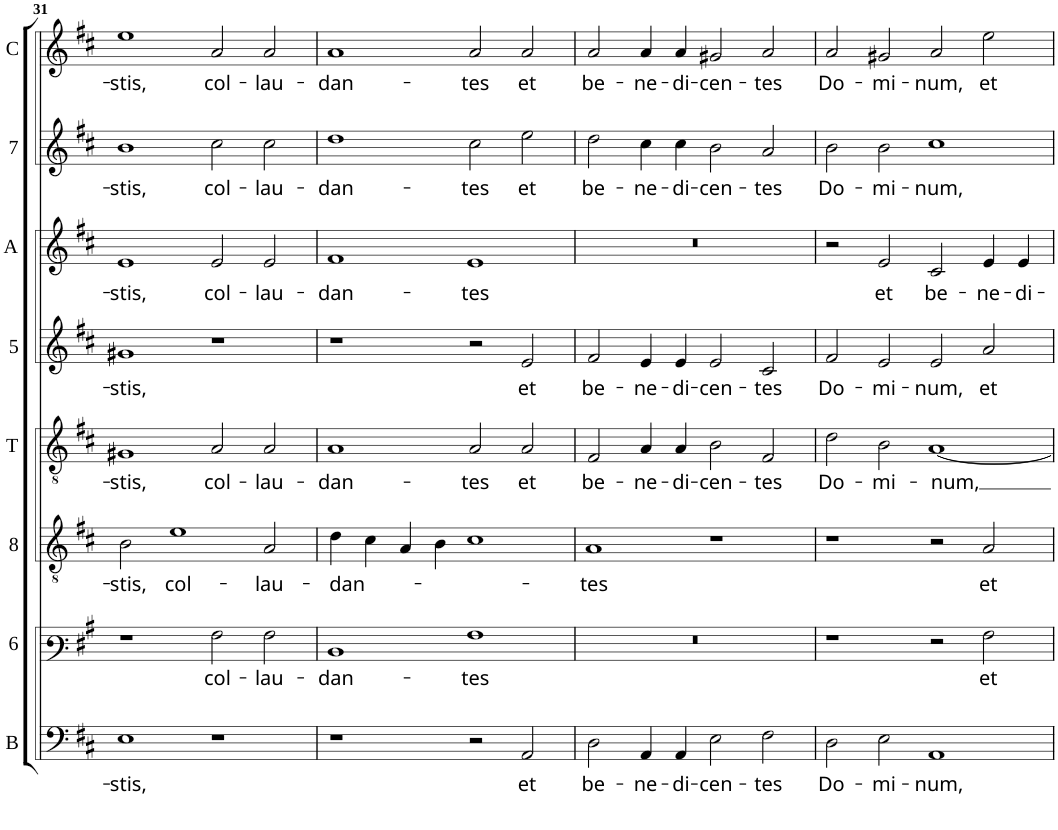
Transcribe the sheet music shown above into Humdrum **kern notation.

**kern	**text	**kern	**text	**kern	**text	**kern	**text	**kern	**text	**kern	**text	**kern	**text	**kern	**text
*part8	*part8	*part7	*part7	*part6	*part6	*part5	*part5	*part4	*part4	*part3	*part3	*part2	*part2	*part1	*part1
*staff8	*staff8	*staff7	*staff7	*staff6	*staff6	*staff5	*staff5	*staff4	*staff4	*staff3	*staff3	*staff2	*staff2	*staff1	*staff1
*I"Basis	*	*I"Sexta	*	*I"Octava	*	*I"Tenor	*	*I"Quinta	*	*I"Altus	*	*I"Septima	*	*I"Cantus	*
*I'B	*	*	*	*	*	*I'T	*	*	*	*I'A	*	*	*	*I'C	*
!!LO:PB:g=z
*clefF4	*	*clefF3	*	*clefGv2	*	*clefGv2	*	*clefG2	*	*clefG2	*	*clefG2	*	*clefG2	*
*k[f#c#]	*	*k[f#c#]	*	*k[f#c#]	*	*k[f#c#]	*	*k[f#c#]	*	*k[f#c#]	*	*k[f#c#]	*	*k[f#c#]	*
*D:	*	*D:	*	*D:	*	*D:	*	*D:	*	*D:	*	*D:	*	*D:	*
*M4/2	*	*M4/2	*	*M4/2	*	*M4/2	*	*M4/2	*	*M4/2	*	*M4/2	*	*M4/2	*
=31	=31	=31	=31	=31	=31	=31	=31	=31	=31	=31	=31	=31	=31	=31	=31
!	!LO:LY:b	!	!	!	!LO:LY:b	!	!LO:LY:b	!	!LO:LY:b	!	!LO:LY:b	!	!LO:LY:b	!	!LO:LY:b
1E	-stis,	1r	.	2B\	-stis,	1G#X	-stis,	1g#X	-stis,	1e	-stis,	1b	-stis,	1ee	-stis,
!	!	!	!	!	!LO:LY:b	!	!	!	!	!	!	!	!	!	!
.	.	.	.	1e	col-	.	.	.	.	.	.	.	.	.	.
!	!	!	!LO:LY:b	!	!	!	!LO:LY:b	!	!	!	!LO:LY:b	!	!LO:LY:b	!	!LO:LY:b
1r	.	2A\	col-	.	.	2A/	col-	1r	.	2e/	col-	2cc#\	col-	2a/	col-
!	!	!	!LO:LY:b	!	!LO:LY:b	!	!LO:LY:b	!	!	!	!LO:LY:b	!	!LO:LY:b	!	!LO:LY:b
.	.	2A\	-lau-	2A/	-lau-	2A/	-lau-	.	.	2e/	-lau-	2cc#\	-lau-	2a/	-lau-
=32	=32	=32	=32	=32	=32	=32	=32	=32	=32	=32	=32	=32	=32	=32	=32
!	!	!	!LO:LY:b	!	!LO:LY:b	!	!LO:LY:b	!	!	!	!LO:LY:b	!	!LO:LY:b	!	!LO:LY:b
1r	.	1D	-dan-	4d\	-dan-	1A	-dan-	1r	.	1f#	-dan-	1dd	-dan-	1a	-dan-
.	.	.	.	4c#\	.	.	.	.	.	.	.	.	.	.	.
.	.	.	.	4A/	.	.	.	.	.	.	.	.	.	.	.
.	.	.	.	4B\	.	.	.	.	.	.	.	.	.	.	.
!	!	!	!LO:LY:b	!	!	!	!LO:LY:b	!	!	!	!LO:LY:b	!	!LO:LY:b	!	!LO:LY:b
2r	.	1A	-tes	1c#	.	2A/	-tes	2r	.	1e	-tes	2cc#\	-tes	2a/	-tes
!	!LO:LY:b	!	!	!	!	!	!LO:LY:b	!	!LO:LY:b	!	!	!	!LO:LY:b	!	!LO:LY:b
2AA/	et	.	.	.	.	2A/	et	2e/	et	.	.	2ee\	et	2a/	et
=33	=33	=33	=33	=33	=33	=33	=33	=33	=33	=33	=33	=33	=33	=33	=33
!	!LO:LY:b	!	!	!	!LO:LY:b	!	!LO:LY:b	!	!LO:LY:b	!	!	!	!LO:LY:b	!	!LO:LY:b
2D\	be-	0r	.	1A	-tes	2F#/	be-	2f#/	be-	0r	.	2dd\	be-	2a/	be-
!	!LO:LY:b	!	!	!	!	!	!LO:LY:b	!	!LO:LY:b	!	!	!	!LO:LY:b	!	!LO:LY:b
4AA/	-ne-	.	.	.	.	4A/	-ne-	4e/	-ne-	.	.	4cc#\	-ne-	4a/	-ne-
!	!LO:LY:b	!	!	!	!	!	!LO:LY:b	!	!LO:LY:b	!	!	!	!LO:LY:b	!	!LO:LY:b
4AA/	-di-	.	.	.	.	4A/	-di-	4e/	-di-	.	.	4cc#\	-di-	4a/	-di-
!	!LO:LY:b	!	!	!	!	!	!LO:LY:b	!	!LO:LY:b	!	!	!	!LO:LY:b	!	!LO:LY:b
2E\	-cen-	.	.	1r	.	2B\	-cen-	2e/	-cen-	.	.	2b\	-cen-	2g#X/	-cen-
!	!LO:LY:b	!	!	!	!	!	!LO:LY:b	!	!LO:LY:b	!	!	!	!LO:LY:b	!	!LO:LY:b
2F#\	-tes	.	.	.	.	2F#/	-tes	2c#/	-tes	.	.	2a/	-tes	2a/	-tes
=34	=34	=34	=34	=34	=34	=34	=34	=34	=34	=34	=34	=34	=34	=34	=34
!	!LO:LY:b	!	!	!	!	!	!LO:LY:b	!	!LO:LY:b	!	!	!	!LO:LY:b	!	!LO:LY:b
2D\	Do-	1r	.	1r	.	2d\	Do-	2f#/	Do-	2r	.	2b\	Do-	2a/	Do-
!	!LO:LY:b	!	!	!	!	!	!LO:LY:b	!	!LO:LY:b	!	!LO:LY:b	!	!LO:LY:b	!	!LO:LY:b
2E\	-mi-	.	.	.	.	2B\	-mi-	2e/	-mi-	2e/	et	2b\	-mi-	2g#X/	-mi-
!	!LO:LY:b	!	!	!	!	!	!LO:LY:b	!	!LO:LY:b	!	!LO:LY:b	!	!LO:LY:b	!	!LO:LY:b
1AA	-num,	2r	.	2r	.	[1A	-num,	2e/	-num,	2c#/	be-	1cc#	-num,	2a/	-num,
!	!	!	!LO:LY:b	!	!LO:LY:b	!	!	!	!LO:LY:b	!	!LO:LY:b	!	!	!	!LO:LY:b
.	.	2A\	et	2A/	et	.	.	2a/	et	4e/	-ne-	.	.	2ee\	et
!	!	!	!	!	!	!	!	!	!	!	!LO:LY:b	!	!	!	!
.	.	.	.	.	.	.	.	.	.	4e/	-di-	.	.	.	.
=	=	=	=	=	=	=	=	=	=	=	=	=	=	=	=
*-	*-	*-	*-	*-	*-	*-	*-	*-	*-	*-	*-	*-	*-	*-	*-
